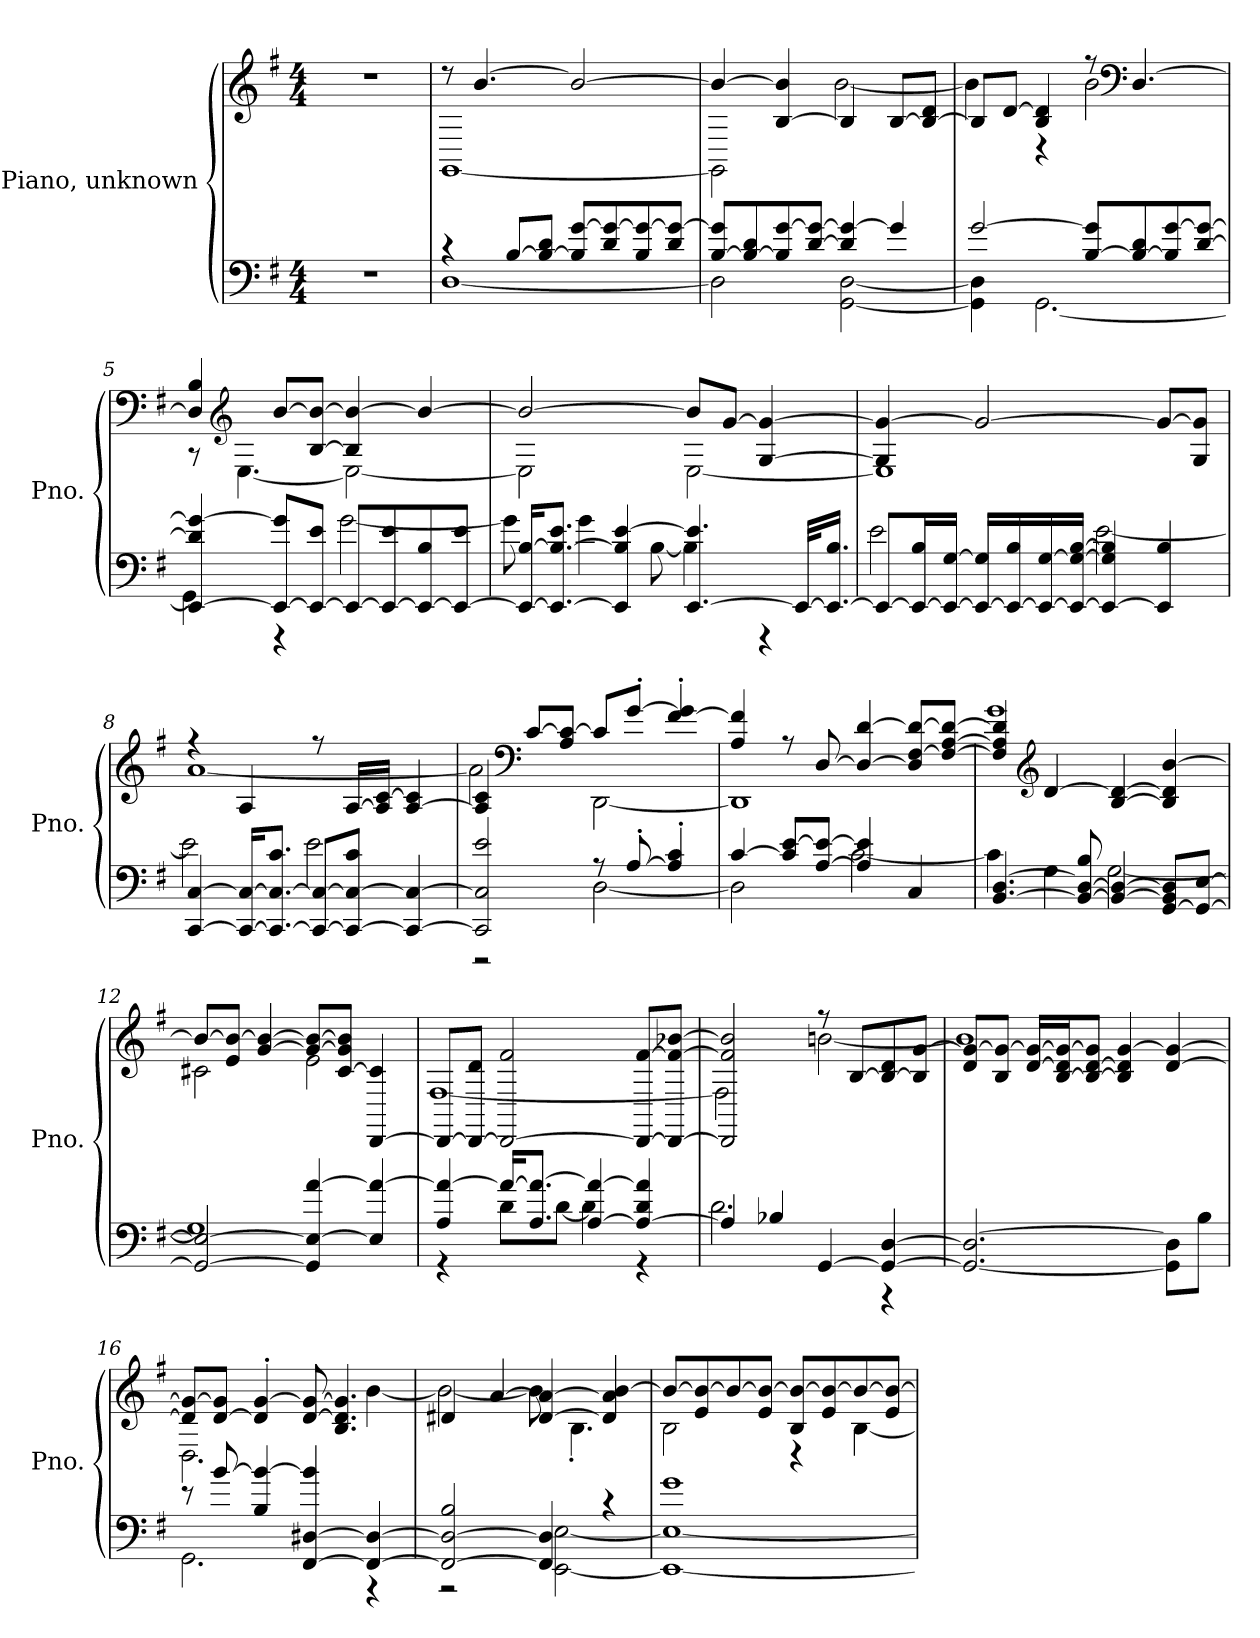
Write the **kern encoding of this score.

**kern	**kern
*part1	*part1
*staff2	*staff1
*I"Piano, unknown	*
*I'Pno.	*
*clefF4	*clefG2
*k[f#]	*k[f#]
*M4/4	*M4/4
*MM142	*MM142
=1	=1
1r	1r
=2	=2
*^	*^
4r	[1D	8r	[1GG
.	.	[4.b/	.
[8B/L	.	.	.
8B/_ 8d/J	.	.	.
8B/] [8g/L	.	2b/_	.
8d/ 8g/_	.	.	.
8B/ 8g/_	.	.	.
8d/ 8g/_J	.	.	.
=3	=3	=3	=3
[8B/ 8g/]L	2D\]	4b/_	2GG\]
8B/_ 8d/	.	.	.
8B/] [8g/	.	[4B/ 4b/]	.
[8d/ 8g/_J	.	.	.
4d/] 4g/_	[2GG\ [2D\	4B/]	[2b\
4g/]	.	[8B/L	.
.	.	8B/_ 8d/J	.
=4	=4	=4	=4
[2g/	4GG\] 4D\]	8B/L]	4b\]
.	.	[8d/J	.
.	[2.GG\	4B/ 4d/]	4r
[8B/ 8g/]L	.	8r	2b\
*	*	*clefF4	*
8B/_ 8d/	.	[4.D/	.
8B/] [8g/	.	.	.
[8d/ 8g/_J	.	.	.
!!LO:LB:g=z	!!
=5	=5	=5	=5
[4EE/ 4d/] 4g/_	4GG\]	4D/] 4B/	8r
*	*	*clefG2	*
.	.	.	[4.E\
8EE/_ 8g/]L	4r	[8b/L	.
8EE/_ 8e/J	.	[8B/ 8b/_J	.
8EE/L_	[2g\	4B/] 4b/_	2E\_
8EE/_ 8e/	.	.	.
8EE/_ 8B/	.	4b/_	.
8EE/_ 8e/J	.	.	.
=6	=6	=6	=6
16EE/_ [16B/KL	8g\]	2b/_	2E\]
8.EE/_ 8.B/_ 8.e/J	.	.	.
.	4g\	.	.
4EE/] 4B/] [4e/	.	.	.
.	[8B\	.	.
[4.EE/ 4.e/]	4B\]	8b/L]	[2E\
.	.	[8g/J	.
.	4r	[4G/ 4g/_	.
32EE/KLL_	.	.	.
16.EE/_ 16.B/JJ	.	.	.
!!LO:LB:g=z	!!
=7	=7	=7	=7
8EE/L_	2e\	4G/] 4g/_	1E]
16EE/_ 16B/L	.	.	.
16EE/_ [16G/JJ	.	.	.
16EE/_ 16G/]LL	.	2g/_	.
16EE/_ 16B/	.	.	.
16EE/_ [16G/	.	.	.
16EE/_ 16G/_ [16B/JJ	.	.	.
4EE/_ 4G/] 4B/]	[2e\	.	.
4EE/] 4B/	.	8g/L_	.
.	.	8G/ 8g/]J	.
=8	=8	=8	=8
[4CC/ [4C/	2e\]	4r	[1a
16CC/_ 16C/_KL	.	4A/	.
8.CC/_ 8.C/_ 8.c/J	.	.	.
8CC/_ 8C/_L	2e\	8r	.
8CC/_ 8C/_ 8c/J	.	[16A/LL	.
.	.	16A/] [16c/JJ	.
4CC/_ 4C/_	.	[4A/ 4c/]	.
=9	=9	=9	=9
2CC/] 2C/] 2e/	2r	4A/] 4c/	2a\]
*	*	*clefF4	*
.	.	[8c/L	.
.	.	8A/ 8c/_J	.
8r	[2D\	8c/L]	[2DD\
[8A'/	.	[8g'/J	.
4A/]' 4c/'	.	[4f#/' 4g/]'	.
!!LO:LB:g=z	!!
=10	=10	=10	=10
[4c/	2D\]	4A/ 4f#/]	1DD]
8c/] [8e/L	.	8r	.
[8A/ 8e/_J	.	[8D/	.
4A/] 4e/]	[2c\	4D/_ [4d/	.
4C/	.	8D/] [8F#/ 8d/_L	.
.	.	8F#/_ [8A/ 8d/_J	.
=11	=11	=11	=11
[4.BB/ [4.D/	4c\]	4F#/] 4A/] 4d/]	1g
*	*	*clefG2	*
.	4G\	[4d/	.
8BB/_ 8D/_ 8B/	.	.	.
4BB/_ 4D/_	[2G\	[4B/ 4d/_	.
[8GG/ 8BB/] 8D/]L	.	4B/] 4d/] [4b/	.
8GG/_ [8E/J	.	.	.
=12	=12	=12	=12
2GG/_ 2E/_	1G]	8b/L_	2c#X\
.	.	8e/ 8b/_J	.
.	.	[4g/ 4b/_	.
4GG/] 4E/_ [4a/	.	8g/_ 8b/_L	2e\
.	.	[8c#/ 8g/] 8b/]J	.
4E/] 4a/_	.	[4DD/ 4c#/]	.
!!LO:LB:g=z	!!
=13	=13	=13	=13
4A/ 4a/_	4r	8DD/L_	[1F#
.	.	8DD/_ 8d/J	.
16a/KL_	8d\L	2DD/_ 2f#/	.
8.A/ 8.a/_J	.	.	.
.	[8d\J	.	.
[4A/ 4a/_	4d\]	.	.
4A/_ 4d/ 4a/]	4r	8DD/_ [8f#/L	.
.	.	8DD/_ 8f#/_ [8b-X/J	.
=14	=14	=14	=14
4A/]	2.d\	2DD/] 2f#/] 2b-/]	2F#\]
4B-X/	.	.	.
[4GG/	.	8r	[2bn\
.	.	[8B/L	.
4GG/_ [4D/	4r	8B/_ 8d/	.
.	.	8B/] [8g/J	.
*v	*v	*	*
=15	=15	=15
2.GG/_ 2.D/_	8d/ 8g/_L	1b]
.	8B/ 8g/_J	.
.	[16d/ 16g/_LL	.
.	[16B/ 16d/] 16g/_J	.
.	8B/_ [8d/ 8g/]J	.
.	4B/] 4d/] [4g/	.
8GG\] 8D\]L	[4d/ 4g/_	.
8B\J	.	.
!!LO:LB:g=z	!!
=16	=16	=16
*^	*	*
8r	2.GG\	8d/] 8g/_L	2.D\
[8b/	.	[8d/ 8g/]J	.
4B/ 4b/_	.	4d/]' [4g/'	.
[4FF#/ [4D#X/ 4b/]	.	[8d/ 8g/_	.
.	.	4.B/ 4.d/] 4.g/]	.
4FF#/_ 4D#/_	4r	.	[4b\
=17	=17	=17	=17
2FF#/_ 2D#/_ 2B/	2r	4d#X/	2b\_
.	.	[4a/	.
4FF#/] 4D#/]	[2EE\ [2E\	[4d#/ 4a/_	8b\]
.	.	.	4.B'\
4r	.	4d#/] 4a/] [4b/	.
=18	=18	=18	=18
1g	1EE_ 1E_	8b/L_	2B\
.	.	8e/ 8b/_	.
.	.	8b/_	.
.	.	8e/ 8b/_J	.
.	.	8B/ 8b/_L	4r
.	.	8e/ 8b/_	.
.	.	8b/_	[4B\
.	.	8e/ 8b/_J	.
*v	*v	*	*
*	*v	*v
=	=
*-	*-
